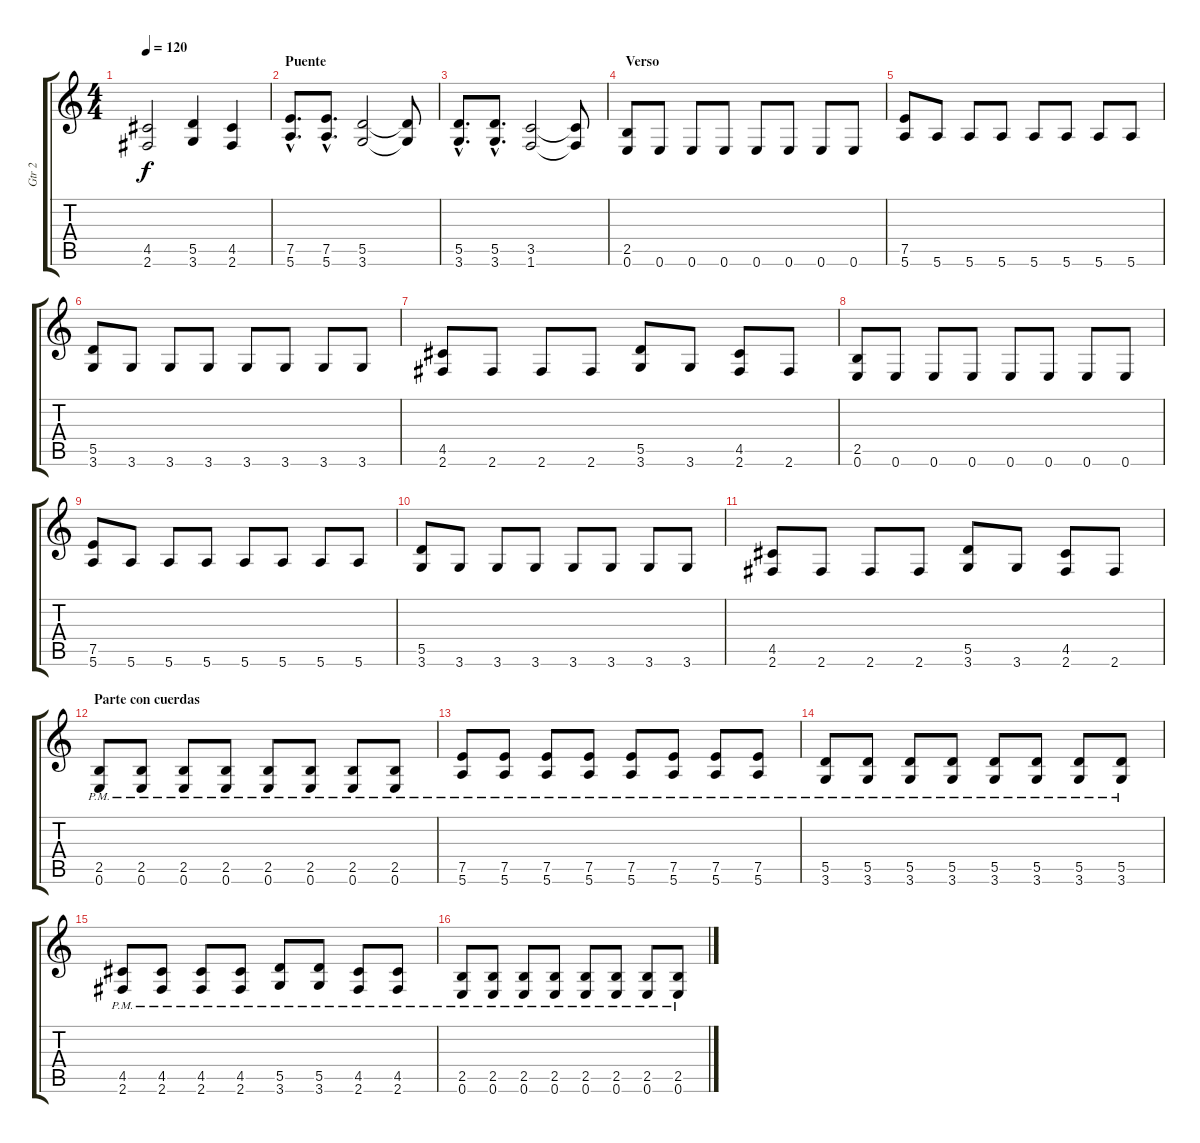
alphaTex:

\track ("Gtr 2" "Gtr 2") {instrument overdrivenguitar}
\staff {score tabs}
\tuning (E4 B3 G3 D3 A2 E2) {hide}
\ts (4 4)
\tempo 120
\clef g2
\ks c
(4.5 2.6).2{dy f} (5.5 3.6).4 (4.5 2.6).4 |
\section ("" "Puente")
(7.5{hac} 5.6{hac}).8{d} (7.5{hac} 5.6{hac}).8{d} (5.5 3.6).2 (5.5{t} 3.6{t}).8 |
(5.5{hac} 3.6{hac}).8{d} (5.5{hac} 3.6{hac}).8{d} (3.5 1.6).2 (3.5{t} 1.6{t}).8 |
\section ("" " Verso")
(2.5 0.6).8 0.6.8 0.6.8 0.6.8 0.6.8 0.6.8 0.6.8 0.6.8 |
(7.5 5.6).8 5.6.8 5.6.8 5.6.8 5.6.8 5.6.8 5.6.8 5.6.8 |
(5.5 3.6).8 3.6.8 3.6.8 3.6.8 3.6.8 3.6.8 3.6.8 3.6.8 |
(4.5 2.6).8 2.6.8 2.6.8 2.6.8 (5.5 3.6).8 3.6.8 (4.5 2.6).8 2.6.8 |
(2.5 0.6).8 0.6.8 0.6.8 0.6.8 0.6.8 0.6.8 0.6.8 0.6.8 |
(7.5 5.6).8 5.6.8 5.6.8 5.6.8 5.6.8 5.6.8 5.6.8 5.6.8 |
(5.5 3.6).8 3.6.8 3.6.8 3.6.8 3.6.8 3.6.8 3.6.8 3.6.8 |
(4.5 2.6).8 2.6.8 2.6.8 2.6.8 (5.5 3.6).8 3.6.8 (4.5 2.6).8 2.6.8 |
\section ("" "Parte con cuerdas")
(2.5{pm} 0.6{pm}).8 (2.5{pm} 0.6{pm}).8 (2.5{pm} 0.6{pm}).8 (2.5{pm} 0.6{pm}).8 (2.5{pm} 0.6{pm}).8 (2.5{pm} 0.6{pm}).8 (2.5{pm} 0.6{pm}).8 (2.5{pm} 0.6{pm}).8 |
(7.5{pm} 5.6{pm}).8 (7.5{pm} 5.6{pm}).8 (7.5{pm} 5.6{pm}).8 (7.5{pm} 5.6{pm}).8 (7.5{pm} 5.6{pm}).8 (7.5{pm} 5.6{pm}).8 (7.5{pm} 5.6{pm}).8 (7.5{pm} 5.6{pm}).8 |
(5.5{pm} 3.6{pm}).8 (5.5{pm} 3.6{pm}).8 (5.5{pm} 3.6{pm}).8 (5.5{pm} 3.6{pm}).8 (5.5{pm} 3.6{pm}).8 (5.5{pm} 3.6{pm}).8 (5.5{pm} 3.6{pm}).8 (5.5{pm} 3.6{pm}).8 |
(4.5{pm} 2.6{pm}).8 (4.5{pm} 2.6{pm}).8 (4.5{pm} 2.6{pm}).8 (4.5{pm} 2.6{pm}).8 (5.5{pm} 3.6{pm}).8 (5.5{pm} 3.6{pm}).8 (4.5{pm} 2.6{pm}).8 (4.5 2.6{pm}).8 |
(2.5{pm} 0.6{pm}).8 (2.5{pm} 0.6{pm}).8 (2.5{pm} 0.6{pm}).8 (2.5{pm} 0.6{pm}).8 (2.5{pm} 0.6{pm}).8 (2.5{pm} 0.6{pm}).8 (2.5{pm} 0.6{pm}).8 (2.5{pm} 0.6{pm}).8
